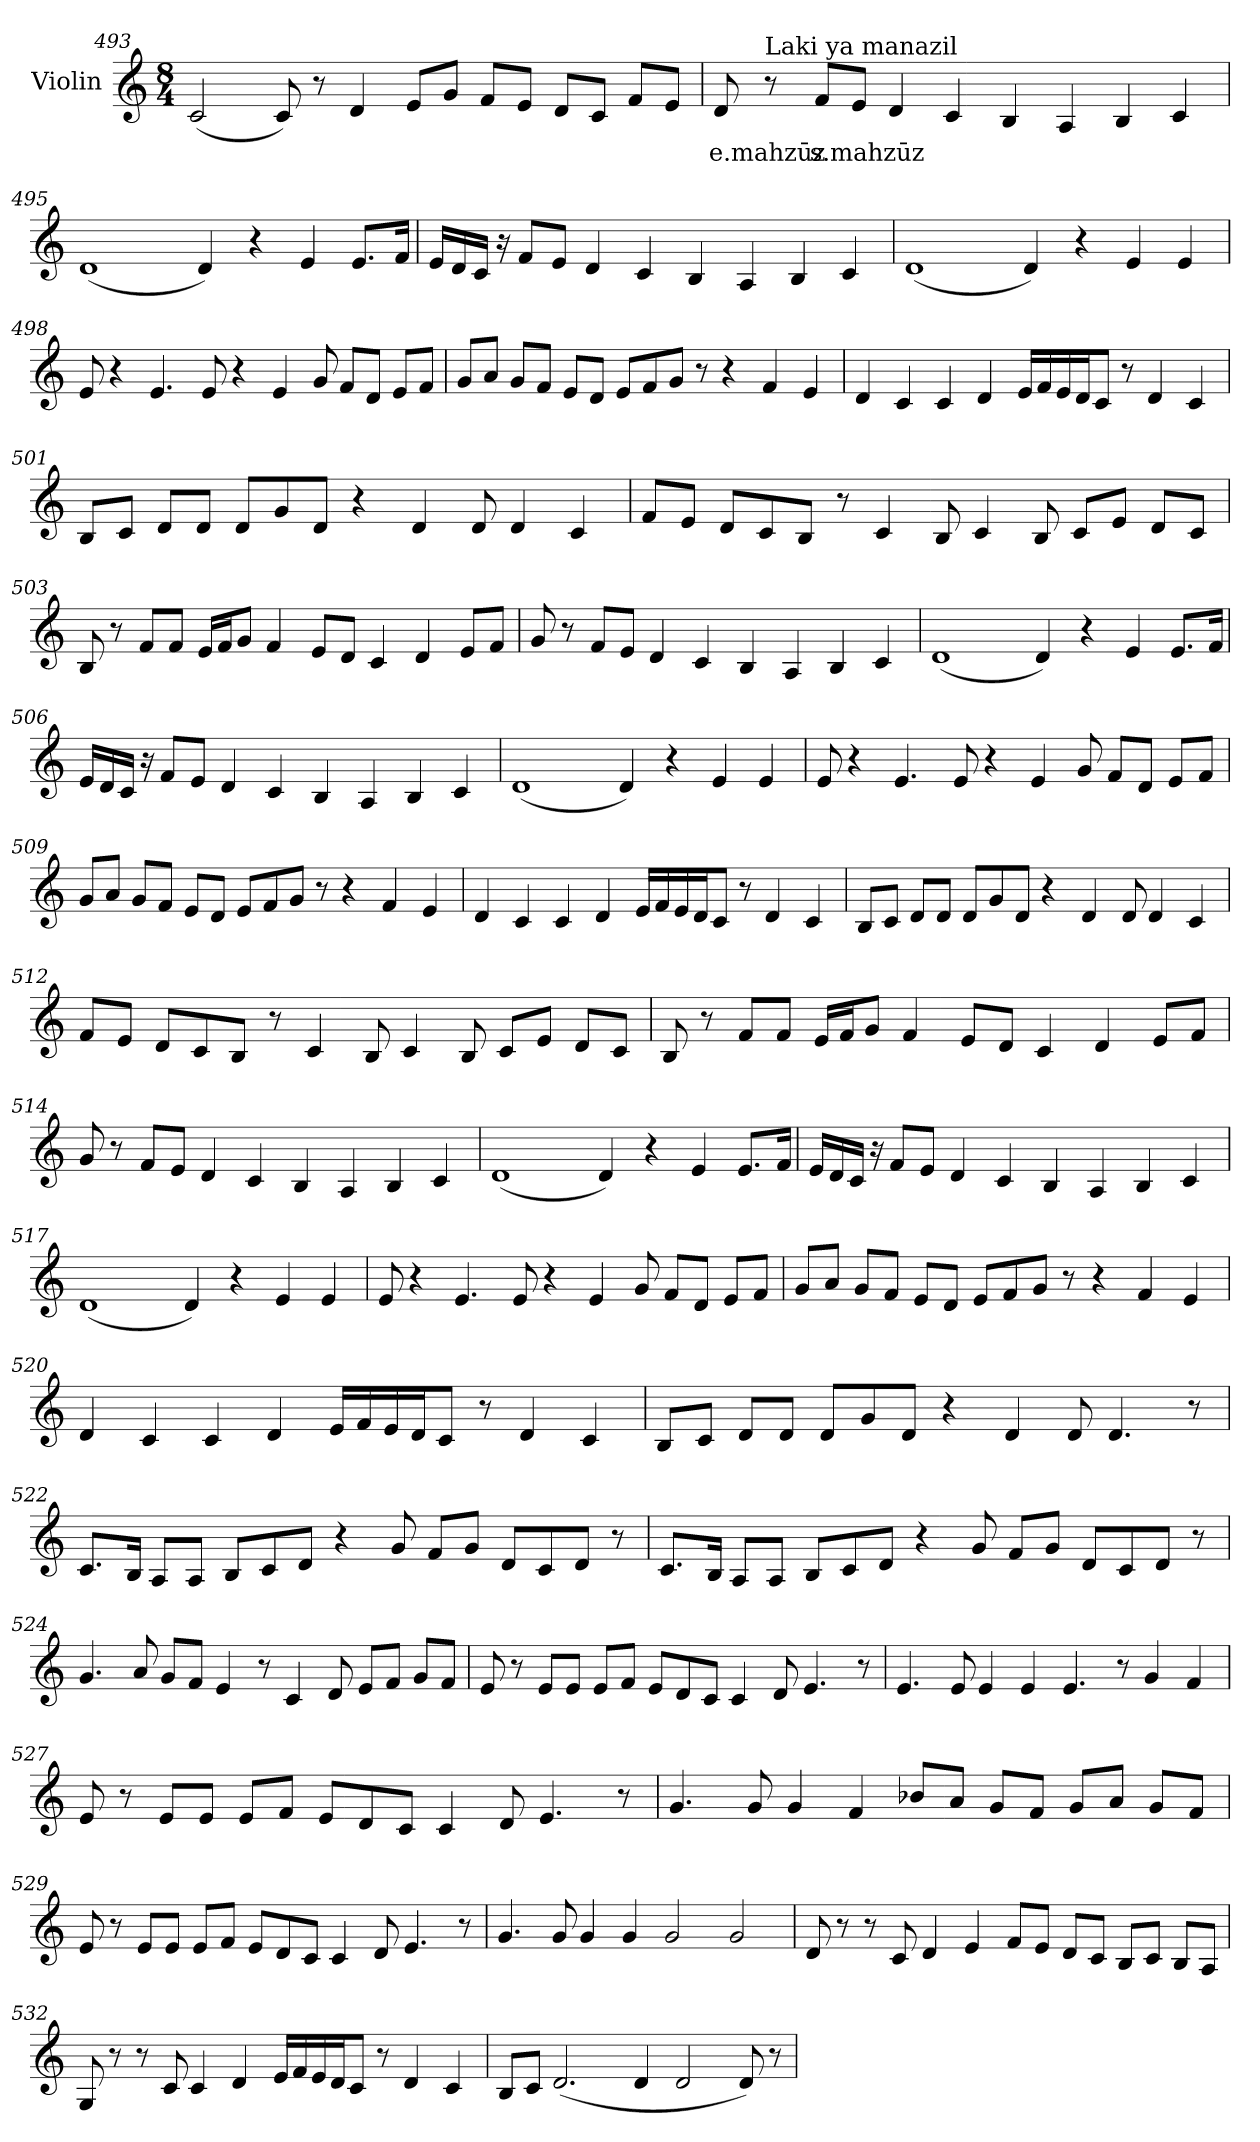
**kern	**text
*part1	*part1
*staff1	*staff1
*I"Violin	*
*clefG2	*
*k[]	*
*M8/4	*
=493	=493
(<2c/	.
8c/)	.
8r	.
4d/	.
8e/L	.
8g/J	.
8f/L	.
8e/J	.
8d/L	.
8c/J	.
8f/L	.
8e/J	.
!!LO:LB:g=z
=494	=494
*MM100	*
!	!LO:LY:b
8d/	e.mahzūz
!LO:TX:a:t=Laki ya manazil	!
8r	.
!	!LO:LY:b
8f/L	s.mahzūz
8e/J	.
4d/	.
4c/	.
4B/	.
4A/	.
4B/	.
4c/	.
=495	=495
(<1d	.
4d/)	.
4r	.
4e/	.
8.e/L	.
16f/Jk	.
=496	=496
16e/LL	.
16d/	.
16c/JJ	.
16r	.
8f/L	.
8e/J	.
4d/	.
4c/	.
4B/	.
4A/	.
4B/	.
4c/	.
!!LO:LB:g=z
=497	=497
(<1d	.
4d/)	.
4r	.
4e/	.
4e/	.
=498	=498
8e/	.
4r	.
4.e/	.
8e/	.
4r	.
4e/	.
8g/	.
8f/L	.
8d/J	.
8e/L	.
8f/J	.
=499	=499
8g/L	.
8a/J	.
8g/L	.
8f/J	.
8e/L	.
8d/J	.
8e/L	.
8f/	.
8g/J	.
8r	.
4r	.
4f/	.
4e/	.
!!LO:LB:g=z
=500	=500
4d/	.
4c/	.
4c/	.
4d/	.
16e/LL	.
16f/	.
16e/	.
16d/J	.
8c/J	.
8r	.
4d/	.
4c/	.
=501	=501
8B/L	.
8c/J	.
8d/L	.
8d/J	.
8d/L	.
8g/	.
8d/J	.
4r	.
4d/	.
8d/	.
4d/	.
4c/	.
!!LO:LB:g=z
=502	=502
8f/L	.
8e/J	.
8d/L	.
8c/	.
8B/J	.
8r	.
4c/	.
8B/	.
4c/	.
8B/	.
8c/L	.
8e/J	.
8d/L	.
8c/J	.
=503	=503
8B/	.
8r	.
8f/L	.
8f/J	.
16e/LL	.
16f/J	.
8g/J	.
4f/	.
8e/L	.
8d/J	.
4c/	.
4d/	.
8e/L	.
8f/J	.
!!LO:PB:g=z
=504	=504
8g/	.
8r	.
8f/L	.
8e/J	.
4d/	.
4c/	.
4B/	.
4A/	.
4B/	.
4c/	.
=505	=505
(<1d	.
4d/)	.
4r	.
4e/	.
8.e/L	.
16f/Jk	.
=506	=506
16e/LL	.
16d/	.
16c/JJ	.
16r	.
8f/L	.
8e/J	.
4d/	.
4c/	.
4B/	.
4A/	.
4B/	.
4c/	.
!!LO:LB:g=z
=507	=507
(<1d	.
4d/)	.
4r	.
4e/	.
4e/	.
=508	=508
8e/	.
4r	.
4.e/	.
8e/	.
4r	.
4e/	.
8g/	.
8f/L	.
8d/J	.
8e/L	.
8f/J	.
=509	=509
8g/L	.
8a/J	.
8g/L	.
8f/J	.
8e/L	.
8d/J	.
8e/L	.
8f/	.
8g/J	.
8r	.
4r	.
4f/	.
4e/	.
!!LO:LB:g=z
=510	=510
4d/	.
4c/	.
4c/	.
4d/	.
16e/LL	.
16f/	.
16e/	.
16d/J	.
8c/J	.
8r	.
4d/	.
4c/	.
=511	=511
8B/L	.
8c/J	.
8d/L	.
8d/J	.
8d/L	.
8g/	.
8d/J	.
4r	.
4d/	.
8d/	.
4d/	.
4c/	.
!!LO:LB:g=z
=512	=512
8f/L	.
8e/J	.
8d/L	.
8c/	.
8B/J	.
8r	.
4c/	.
8B/	.
4c/	.
8B/	.
8c/L	.
8e/J	.
8d/L	.
8c/J	.
=513	=513
8B/	.
8r	.
8f/L	.
8f/J	.
16e/LL	.
16f/J	.
8g/J	.
4f/	.
8e/L	.
8d/J	.
4c/	.
4d/	.
8e/L	.
8f/J	.
!!LO:LB:g=z
=514	=514
8g/	.
8r	.
8f/L	.
8e/J	.
4d/	.
4c/	.
4B/	.
4A/	.
4B/	.
4c/	.
=515	=515
(<1d	.
4d/)	.
4r	.
4e/	.
8.e/L	.
16f/Jk	.
=516	=516
16e/LL	.
16d/	.
16c/JJ	.
16r	.
8f/L	.
8e/J	.
4d/	.
4c/	.
4B/	.
4A/	.
4B/	.
4c/	.
!!LO:LB:g=z
=517	=517
(<1d	.
4d/)	.
4r	.
4e/	.
4e/	.
=518	=518
8e/	.
4r	.
4.e/	.
8e/	.
4r	.
4e/	.
8g/	.
8f/L	.
8d/J	.
8e/L	.
8f/J	.
=519	=519
8g/L	.
8a/J	.
8g/L	.
8f/J	.
8e/L	.
8d/J	.
8e/L	.
8f/	.
8g/J	.
8r	.
4r	.
4f/	.
4e/	.
!!LO:LB:g=z
=520	=520
4d/	.
4c/	.
4c/	.
4d/	.
16e/LL	.
16f/	.
16e/	.
16d/J	.
8c/J	.
8r	.
4d/	.
4c/	.
=521	=521
8B/L	.
8c/J	.
8d/L	.
8d/J	.
8d/L	.
8g/	.
8d/J	.
4r	.
4d/	.
8d/	.
4.d/	.
8r	.
!!LO:LB:g=z
=522	=522
8.c/L	.
16B/Jk	.
8A/L	.
8A/J	.
8B/L	.
8c/	.
8d/J	.
4r	.
8g/	.
8f/L	.
8g/J	.
8d/L	.
8c/	.
8d/J	.
8r	.
=523	=523
8.c/L	.
16B/Jk	.
8A/L	.
8A/J	.
8B/L	.
8c/	.
8d/J	.
4r	.
8g/	.
8f/L	.
8g/J	.
8d/L	.
8c/	.
8d/J	.
8r	.
!!LO:PB:g=z
=524	=524
4.g/	.
8a/	.
8g/L	.
8f/J	.
4e/	.
8r	.
4c/	.
8d/	.
8e/L	.
8f/J	.
8g/L	.
8f/J	.
=525	=525
8e/	.
8r	.
8e/L	.
8e/J	.
8e/L	.
8f/J	.
8e/L	.
8d/	.
8c/J	.
4c/	.
8d/	.
4.e/	.
8r	.
!!LO:LB:g=z
=526	=526
4.e/	.
8e/	.
4e/	.
4e/	.
4.e/	.
8r	.
4g/	.
4f/	.
=527	=527
8e/	.
8r	.
8e/L	.
8e/J	.
8e/L	.
8f/J	.
8e/L	.
8d/	.
8c/J	.
4c/	.
8d/	.
4.e/	.
8r	.
!!LO:LB:g=z
=528	=528
4.g/	.
8g/	.
4g/	.
4f/	.
8b-X/L	.
8a/J	.
8g/L	.
8f/J	.
8g/L	.
8a/J	.
8g/L	.
8f/J	.
=529	=529
8e/	.
8r	.
8e/L	.
8e/J	.
8e/L	.
8f/J	.
8e/L	.
8d/	.
8c/J	.
4c/	.
8d/	.
4.e/	.
8r	.
!!LO:LB:g=z
=530	=530
4.g/	.
8g/	.
4g/	.
4g/	.
2g/	.
2g/	.
=531	=531
8d/	.
8r	.
8r	.
8c/	.
4d/	.
4e/	.
8f/L	.
8e/J	.
8d/L	.
8c/J	.
8B/L	.
8c/J	.
8B/L	.
8A/J	.
!!LO:LB:g=z
=532	=532
8G/	.
8r	.
8r	.
8c/	.
4c/	.
4d/	.
16e/LL	.
16f/	.
16e/	.
16d/J	.
8c/J	.
8r	.
4d/	.
4c/	.
=533	=533
8B/L	.
8c/J	.
(<2.d/	.
4d/	.
2d/	.
8d/)	.
8r	.
=	=
*-	*-
